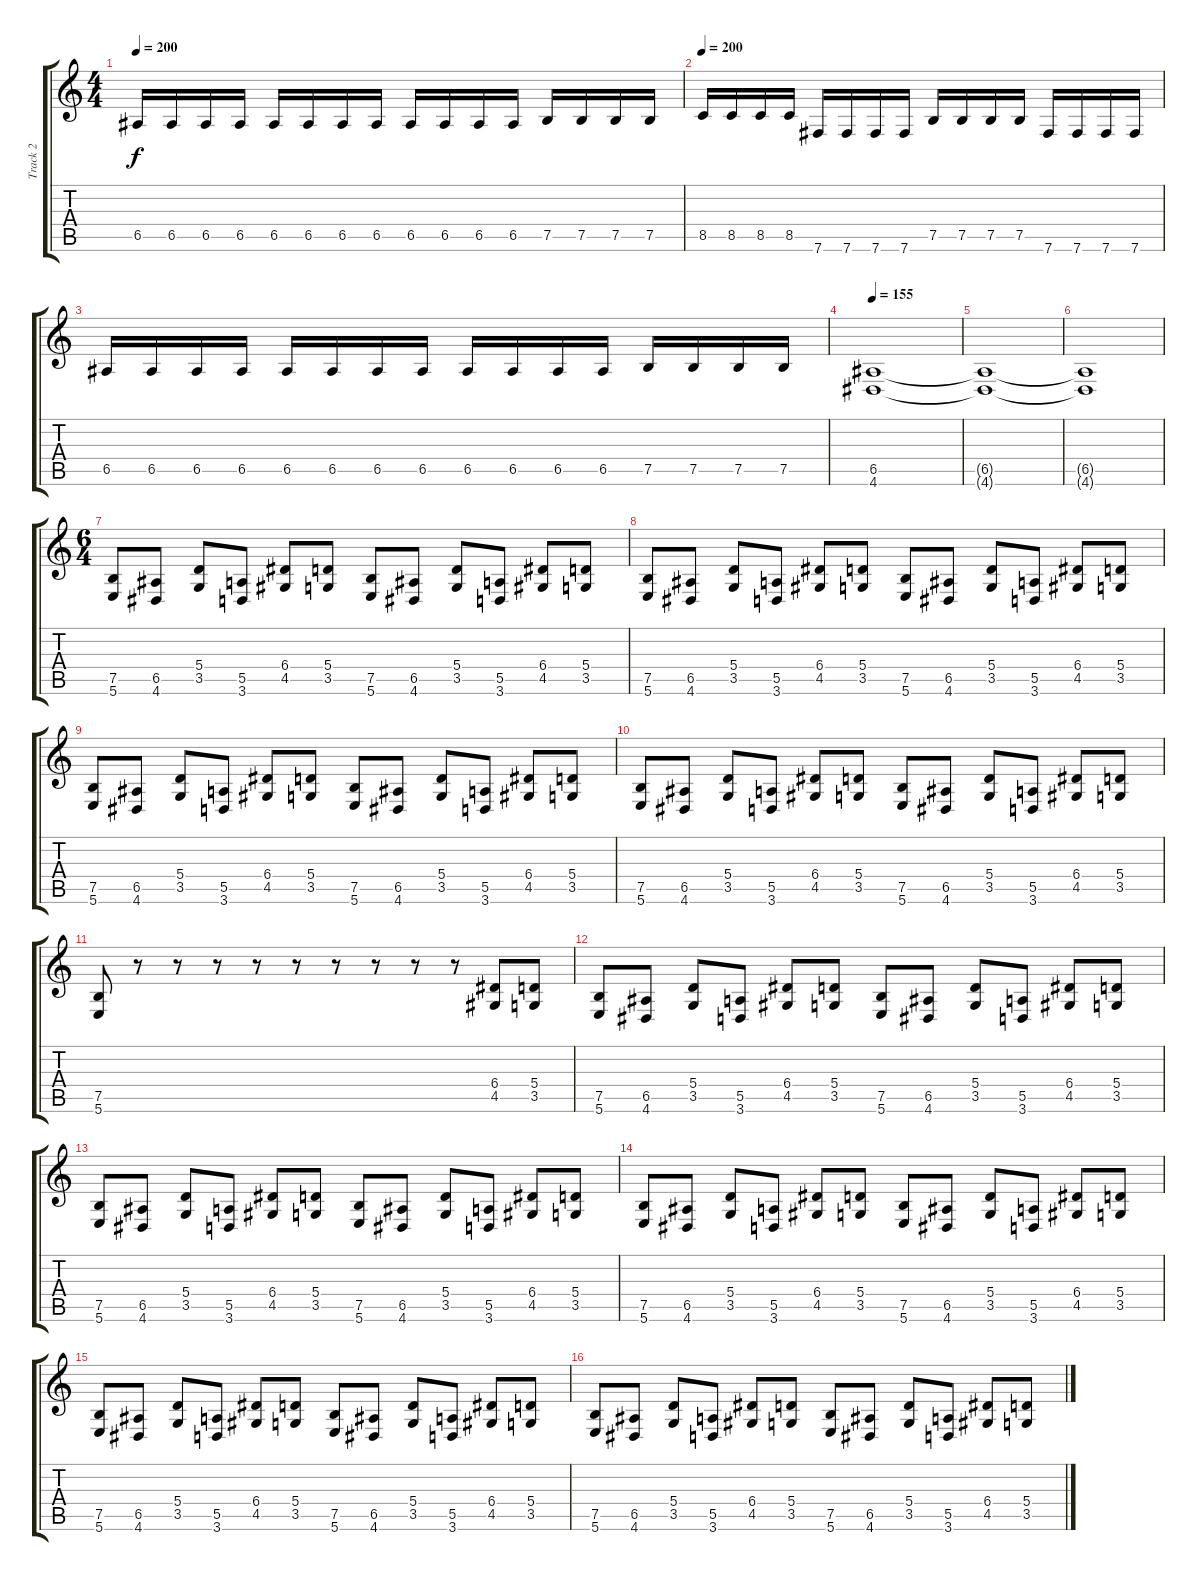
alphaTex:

\track ("Track 2" "Track 2") {instrument distortionguitar}
\staff {score tabs}
\tuning (B3 Gb3 D3 A2 E2 B1) {hide}
\ts (4 4)
\tempo 200
\clef g2
\ks c
6.5.16{dy f} 6.5.16 6.5.16 6.5.16 6.5.16 6.5.16 6.5.16 6.5.16 6.5.16 6.5.16 6.5.16 6.5.16 7.5.16 7.5.16 7.5.16 7.5.16 |
\tempo 200
8.5.16 8.5.16 8.5.16 8.5.16 7.6.16 7.6.16 7.6.16 7.6.16 7.5.16 7.5.16 7.5.16 7.5.16 7.6.16 7.6.16 7.6.16 7.6.16 |
6.5.16 6.5.16 6.5.16 6.5.16 6.5.16 6.5.16 6.5.16 6.5.16 6.5.16 6.5.16 6.5.16 6.5.16 7.5.16 7.5.16 7.5.16 7.5.16 |
\tempo 155
(6.5 4.6).1 |
(6.5{t} 4.6{t}).1 |
(6.5{t} 4.6{t}).1 |
\ts (6 4)
(7.5 5.6).8{instrument distortionguitar} (6.5 4.6).8 (5.4 3.5).8 (5.5 3.6).8 (6.4 4.5).8 (5.4 3.5).8 (7.5 5.6).8 (6.5 4.6).8 (5.4 3.5).8 (5.5 3.6).8 (6.4 4.5).8 (5.4 3.5).8 |
(7.5 5.6).8{instrument distortionguitar} (6.5 4.6).8 (5.4 3.5).8 (5.5 3.6).8 (6.4 4.5).8 (5.4 3.5).8 (7.5 5.6).8 (6.5 4.6).8 (5.4 3.5).8 (5.5 3.6).8 (6.4 4.5).8 (5.4 3.5).8 |
(7.5 5.6).8{instrument distortionguitar} (6.5 4.6).8 (5.4 3.5).8 (5.5 3.6).8 (6.4 4.5).8 (5.4 3.5).8 (7.5 5.6).8 (6.5 4.6).8 (5.4 3.5).8 (5.5 3.6).8 (6.4 4.5).8 (5.4 3.5).8 |
(7.5 5.6).8{instrument distortionguitar} (6.5 4.6).8 (5.4 3.5).8 (5.5 3.6).8 (6.4 4.5).8 (5.4 3.5).8 (7.5 5.6).8 (6.5 4.6).8 (5.4 3.5).8 (5.5 3.6).8 (6.4 4.5).8 (5.4 3.5).8 |
(7.5 5.6).8{instrument distortionguitar} r.8 r.8 r.8 r.8 r.8 r.8 r.8 r.8 r.8 (6.4 4.5).8 (5.4 3.5).8 |
(7.5 5.6).8{instrument distortionguitar} (6.5 4.6).8 (5.4 3.5).8 (5.5 3.6).8 (6.4 4.5).8 (5.4 3.5).8 (7.5 5.6).8 (6.5 4.6).8 (5.4 3.5).8 (5.5 3.6).8 (6.4 4.5).8 (5.4 3.5).8 |
(7.5 5.6).8{instrument distortionguitar} (6.5 4.6).8 (5.4 3.5).8 (5.5 3.6).8 (6.4 4.5).8 (5.4 3.5).8 (7.5 5.6).8 (6.5 4.6).8 (5.4 3.5).8 (5.5 3.6).8 (6.4 4.5).8 (5.4 3.5).8 |
(7.5 5.6).8{instrument distortionguitar} (6.5 4.6).8 (5.4 3.5).8 (5.5 3.6).8 (6.4 4.5).8 (5.4 3.5).8 (7.5 5.6).8 (6.5 4.6).8 (5.4 3.5).8 (5.5 3.6).8 (6.4 4.5).8 (5.4 3.5).8 |
(7.5 5.6).8{instrument distortionguitar} (6.5 4.6).8 (5.4 3.5).8 (5.5 3.6).8 (6.4 4.5).8 (5.4 3.5).8 (7.5 5.6).8 (6.5 4.6).8 (5.4 3.5).8 (5.5 3.6).8 (6.4 4.5).8 (5.4 3.5).8 |
(7.5 5.6).8{instrument distortionguitar} (6.5 4.6).8 (5.4 3.5).8 (5.5 3.6).8 (6.4 4.5).8 (5.4 3.5).8 (7.5 5.6).8 (6.5 4.6).8 (5.4 3.5).8 (5.5 3.6).8 (6.4 4.5).8 (5.4 3.5).8
